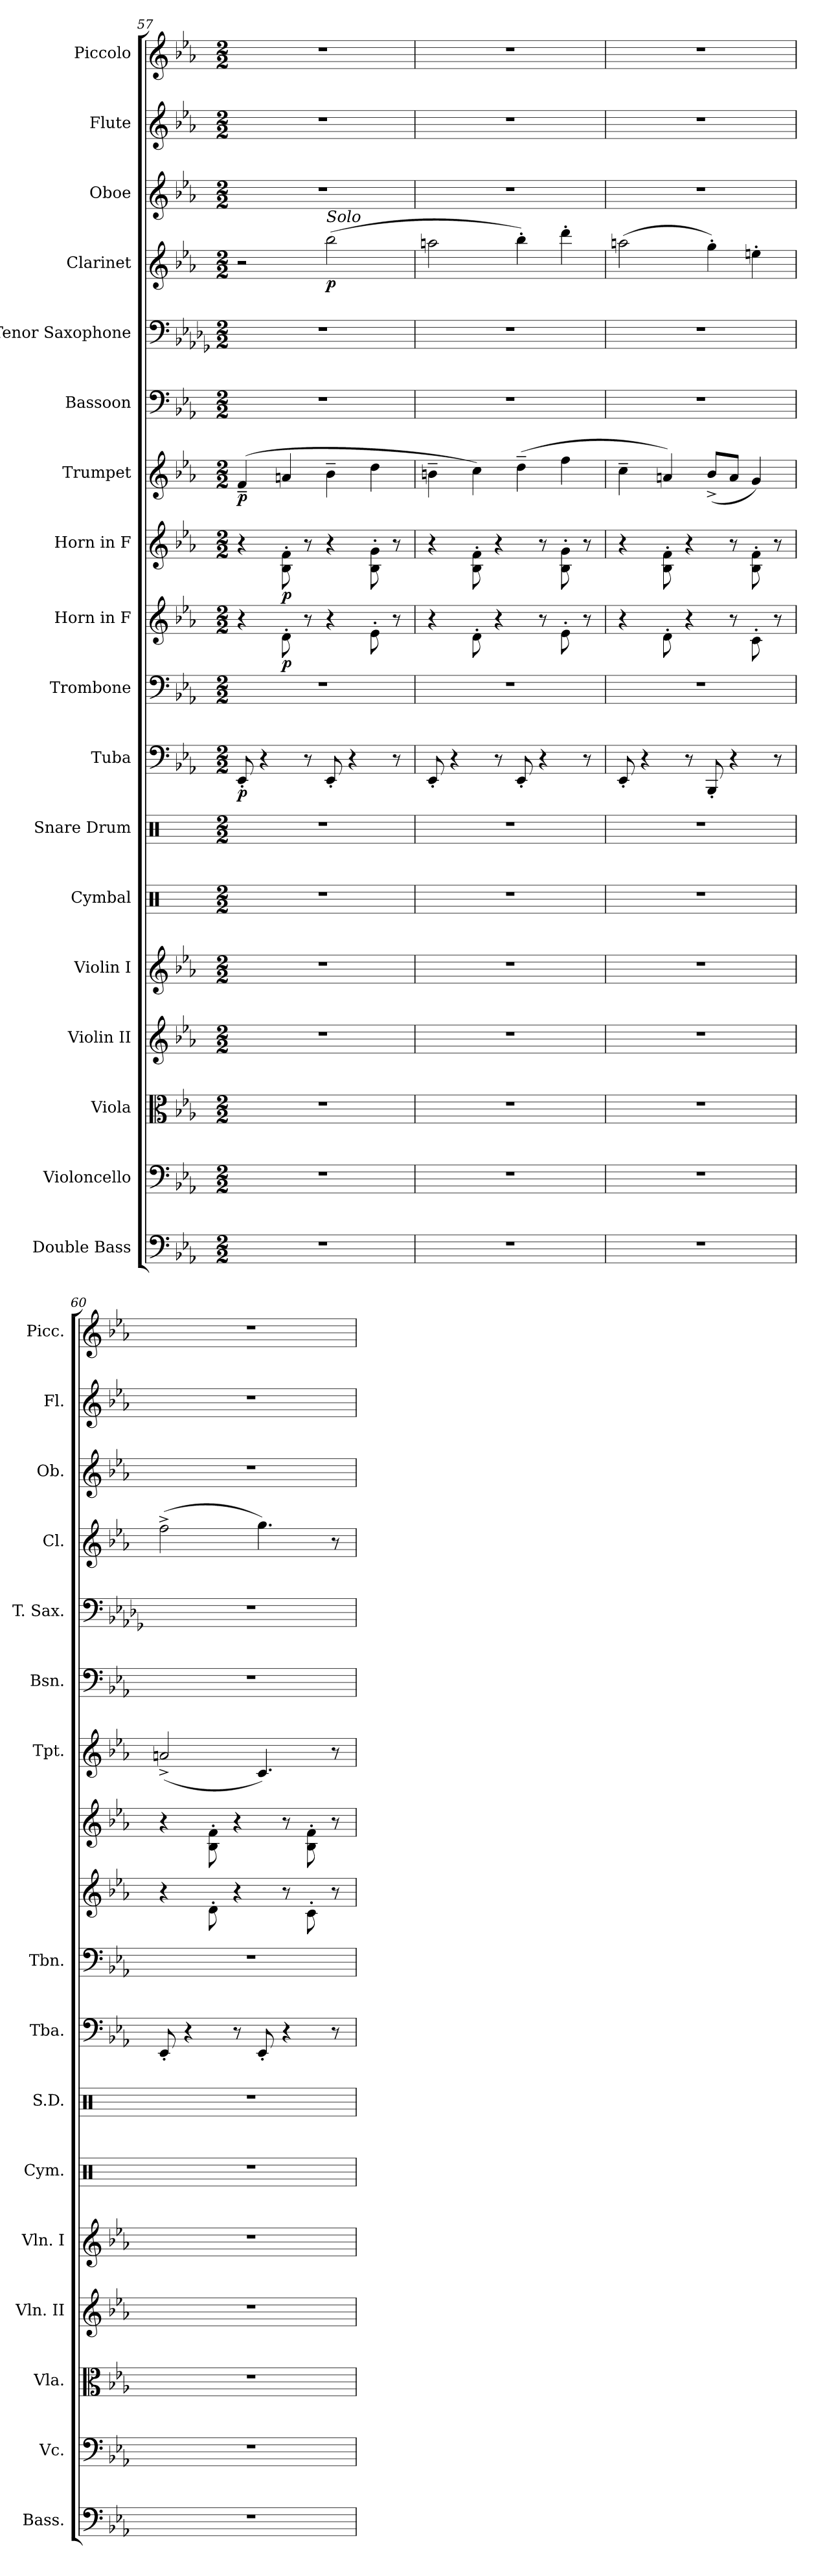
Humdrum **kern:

**kern	**kern	**kern	**kern	**kern	**kern	**kern	**kern	**dynam	**kern	**kern	**dynam	**kern	**dynam	**kern	**dynam	**kern	**kern	**kern	**dynam	**kern	**kern	**kern
*part18	*part17	*part16	*part15	*part14	*part13	*part12	*part11	*part11	*part10	*part9	*part9	*part8	*part8	*part7	*part7	*part6	*part5	*part4	*part4	*part3	*part2	*part1
*staff18	*staff17	*staff16	*staff15	*staff14	*staff13	*staff12	*staff11	*staff11	*staff10	*staff9	*staff9	*staff8	*staff8	*staff7	*staff7	*staff6	*staff5	*staff4	*staff4	*staff3	*staff2	*staff1
*I"Double Bass	*I"Violoncello	*I"Viola	*I"Violin II	*I"Violin I	*I"Cymbal	*I"Snare Drum	*I"Tuba	*	*I"Trombone	*I"Horn in F	*	*I"Horn in F	*	*I"Trumpet	*	*I"Bassoon	*I"Tenor Saxophone	*I"Clarinet	*	*I"Oboe	*I"Flute	*I"Piccolo
*I'Bass.	*I'Vc.	*I'Vla.	*I'Vln. II	*I'Vln. I	*I'Cym.	*I'S.D.	*I'Tba.	*	*I'Tbn.	*	*	*	*	*I'Tpt.	*	*I'Bsn.	*I'T. Sax.	*I'Cl.	*	*I'Ob.	*I'Fl.	*I'Picc.
!!LO:LB:g=z
*clefF4	*clefF4	*clefC3	*clefG2	*clefG2	*clefX	*clefX	*clefF4	*	*clefF4	*clefG2	*	*clefG2	*	*clefG2	*	*clefF4	*clefF4	*clefG2	*	*clefG2	*clefG2	*clefG2
*ITrd7c12	*	*	*	*	*	*	*	*	*	*ITrd4c7	*	*ITrd4c7	*	*ITrd1c2	*	*	*ITrd8c14	*ITrd1c2	*	*	*	*ITrd-7c-12
*k[b-e-a-]	*k[b-e-a-]	*k[b-e-a-]	*k[b-e-a-]	*k[b-e-a-]	*k[]	*k[]	*k[b-e-a-]	*	*k[b-e-a-]	*k[b-e-a-d-]	*	*k[b-e-a-d-]	*	*k[b-e-a-d-g-]	*	*k[b-e-a-]	*k[b-e-a-d-g-]	*k[b-e-a-d-g-]	*	*k[b-e-a-]	*k[b-e-a-]	*k[b-e-a-]
*M2/2	*M2/2	*M2/2	*M2/2	*M2/2	*M2/2	*M2/2	*M2/2	*	*M2/2	*M2/2	*	*M2/2	*	*M2/2	*	*M2/2	*M2/2	*M2/2	*	*M2/2	*M2/2	*M2/2
=57	=57	=57	=57	=57	=57	=57	=57	=57	=57	=57	=57	=57	=57	=57	=57	=57	=57	=57	=57	=57	=57	=57
!	!	!	!	!	!	!	!	!LO:DY:b	!	!	!	!	!	!	!LO:DY:b	!	!	!	!	!	!	!
1r	1r	1r	1r	1r	1r	1r	8EE-'/	p	1r	4r	.	4r	.	(>4e-~/	p	1r	1r	2r	.	1r	1r	1r
.	.	.	.	.	.	.	4r	.	.	.	.	.	.	.	.	.	.	.	.	.	.	.
!	!	!	!	!	!	!	!	!	!	!	!LO:DY:b	!	!LO:DY:b	!	!	!	!	!	!	!	!	!
.	.	.	.	.	.	.	.	.	.	8G'\	p	8E-\' 8B-\'	p	4gn/	.	.	.	.	.	.	.	.
.	.	.	.	.	.	.	8r	.	.	8r	.	8r	.	.	.	.	.	.	.	.	.	.
!	!	!	!	!	!	!	!	!	!	!	!	!	!	!	!	!	!	!LO:TX:a:i:t=Solo	!	!	!	!
!	!	!	!	!	!	!	!	!	!	!	!	!	!	!	!	!	!	!	!LO:DY:b	!	!	!
.	.	.	.	.	.	.	8EE-'/	.	.	4r	.	4r	.	4a-~\	.	.	.	(>2aa-\	p	.	.	.
.	.	.	.	.	.	.	4r	.	.	.	.	.	.	.	.	.	.	.	.	.	.	.
.	.	.	.	.	.	.	.	.	.	8A-'\	.	8E-\' 8c\'	.	4cc\	.	.	.	.	.	.	.	.
.	.	.	.	.	.	.	8r	.	.	8r	.	8r	.	.	.	.	.	.	.	.	.	.
=58	=58	=58	=58	=58	=58	=58	=58	=58	=58	=58	=58	=58	=58	=58	=58	=58	=58	=58	=58	=58	=58	=58
1r	1r	1r	1r	1r	1r	1r	8EE-'/	.	1r	4r	.	4r	.	4an~\	.	1r	1r	2ggn\	.	1r	1r	1r
.	.	.	.	.	.	.	4r	.	.	.	.	.	.	.	.	.	.	.	.	.	.	.
.	.	.	.	.	.	.	.	.	.	8G'\	.	8E-\' 8B-\'	.	4b-\)	.	.	.	.	.	.	.	.
.	.	.	.	.	.	.	8r	.	.	4r	.	4r	.	.	.	.	.	.	.	.	.	.
.	.	.	.	.	.	.	8EE-'/	.	.	.	.	.	.	(>4cc~\	.	.	.	4aa-'\)	.	.	.	.
.	.	.	.	.	.	.	4r	.	.	8r	.	8r	.	.	.	.	.	.	.	.	.	.
.	.	.	.	.	.	.	.	.	.	8A-'\	.	8E-\' 8c\'	.	4ee-\	.	.	.	4ccc'\	.	.	.	.
.	.	.	.	.	.	.	8r	.	.	8r	.	8r	.	.	.	.	.	.	.	.	.	.
=59	=59	=59	=59	=59	=59	=59	=59	=59	=59	=59	=59	=59	=59	=59	=59	=59	=59	=59	=59	=59	=59	=59
1r	1r	1r	1r	1r	1r	1r	8EE-'/	.	1r	4r	.	4r	.	4b-~\	.	1r	1r	(>2ggn\	.	1r	1r	1r
.	.	.	.	.	.	.	4r	.	.	.	.	.	.	.	.	.	.	.	.	.	.	.
.	.	.	.	.	.	.	.	.	.	8G'\	.	8E-\' 8B-\'	.	4gn/)	.	.	.	.	.	.	.	.
.	.	.	.	.	.	.	8r	.	.	4r	.	4r	.	.	.	.	.	.	.	.	.	.
.	.	.	.	.	.	.	8BBB-'/	.	.	.	.	.	.	(<8a-^/L	.	.	.	4ff'\)	.	.	.	.
.	.	.	.	.	.	.	4r	.	.	8r	.	8r	.	8g/J	.	.	.	.	.	.	.	.
.	.	.	.	.	.	.	.	.	.	8F'\	.	8E-\' 8B-\'	.	4f/)	.	.	.	4ddn'\	.	.	.	.
.	.	.	.	.	.	.	8r	.	.	8r	.	8r	.	.	.	.	.	.	.	.	.	.
=60	=60	=60	=60	=60	=60	=60	=60	=60	=60	=60	=60	=60	=60	=60	=60	=60	=60	=60	=60	=60	=60	=60
1r	1r	1r	1r	1r	1r	1r	8EE-'/	.	1r	4r	.	4r	.	(<2gn^/	.	1r	1r	(>2ee-^\	.	1r	1r	1r
.	.	.	.	.	.	.	4r	.	.	.	.	.	.	.	.	.	.	.	.	.	.	.
.	.	.	.	.	.	.	.	.	.	8G'\	.	8E-\' 8B-\'	.	.	.	.	.	.	.	.	.	.
.	.	.	.	.	.	.	8r	.	.	4r	.	4r	.	.	.	.	.	.	.	.	.	.
.	.	.	.	.	.	.	8EE-'/	.	.	.	.	.	.	4.B-/)	.	.	.	4.ff\)	.	.	.	.
.	.	.	.	.	.	.	4r	.	.	8r	.	8r	.	.	.	.	.	.	.	.	.	.
.	.	.	.	.	.	.	.	.	.	8F'\	.	8E-\' 8B-\'	.	.	.	.	.	.	.	.	.	.
.	.	.	.	.	.	.	8r	.	.	8r	.	8r	.	8r	.	.	.	8r	.	.	.	.
=	=	=	=	=	=	=	=	=	=	=	=	=	=	=	=	=	=	=	=	=	=	=
*-	*-	*-	*-	*-	*-	*-	*-	*-	*-	*-	*-	*-	*-	*-	*-	*-	*-	*-	*-	*-	*-	*-
